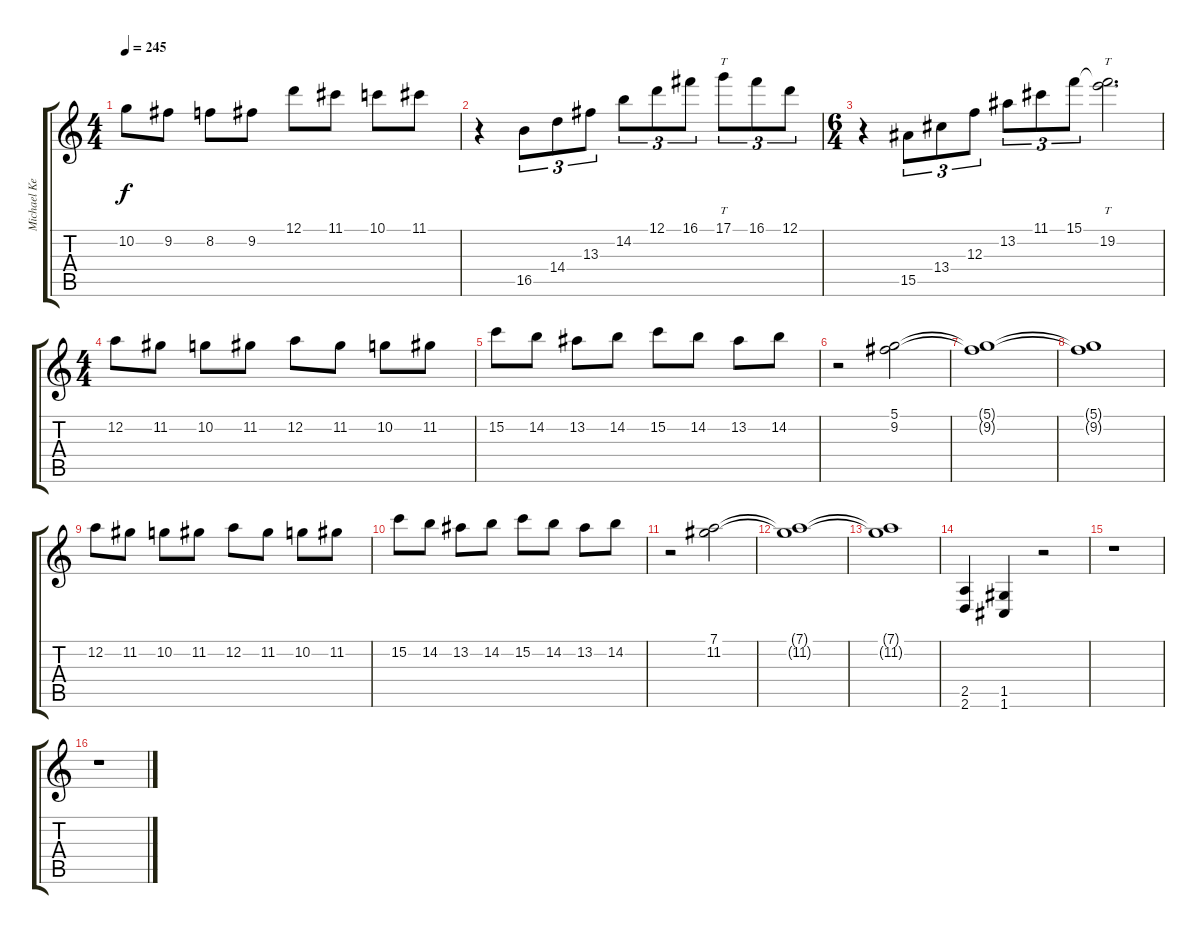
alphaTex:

\track ("Michael Keene" "Michael Ke") {instrument distortionguitar}
\staff {score tabs}
\tuning (D4 A3 F3 C3 G2 C2) {hide}
\ts (4 4)
\tempo 245
\clef g2
\ks c
10.2.8{dy f} 9.2.8 8.2.8 9.2.8 12.1.8 11.1.8 10.1.8 11.1.8 |
r.4 16.5.8{tu (3 2)} 14.4.8{tu (3 2)} 13.3.8{tu (3 2)} 14.2.8{tu (3 2)} 12.1.8{tu (3 2)} 16.1.8{tu (3 2)} 17.1.8{tt tu (3 2)} 16.1.8{tu (3 2)} 12.1.8{tu (3 2)} |
\ts (6 4)
r.4 15.5.8{tu (3 2)} 13.4.8{tu (3 2)} 12.3.8{tu (3 2)} 13.2.8{tu (3 2)} 11.1.8{tu (3 2)} 15.1.8{tu (3 2)} (15.1{t} 19.2).2{tt d} |
\ts (4 4)
12.2.8 11.2.8 10.2.8 11.2.8 12.2.8 11.2.8 10.2.8 11.2.8 |
15.2.8 14.2.8 13.2.8 14.2.8 15.2.8 14.2.8 13.2.8 14.2.8 |
r.2 (5.1 9.2).2 |
(5.1{t} 9.2{t}).1 |
(5.1{t} 9.2{t}).1 |
12.2.8 11.2.8 10.2.8 11.2.8 12.2.8 11.2.8 10.2.8 11.2.8 |
15.2.8 14.2.8 13.2.8 14.2.8 15.2.8 14.2.8 13.2.8 14.2.8 |
r.2 (7.1 11.2).2 |
(7.1{t} 11.2{t}).1 |
(7.1{t} 11.2{t}).1 |
(2.5 2.6).4 (1.5 1.6).4 r.2 |
r.1 |
r.1
